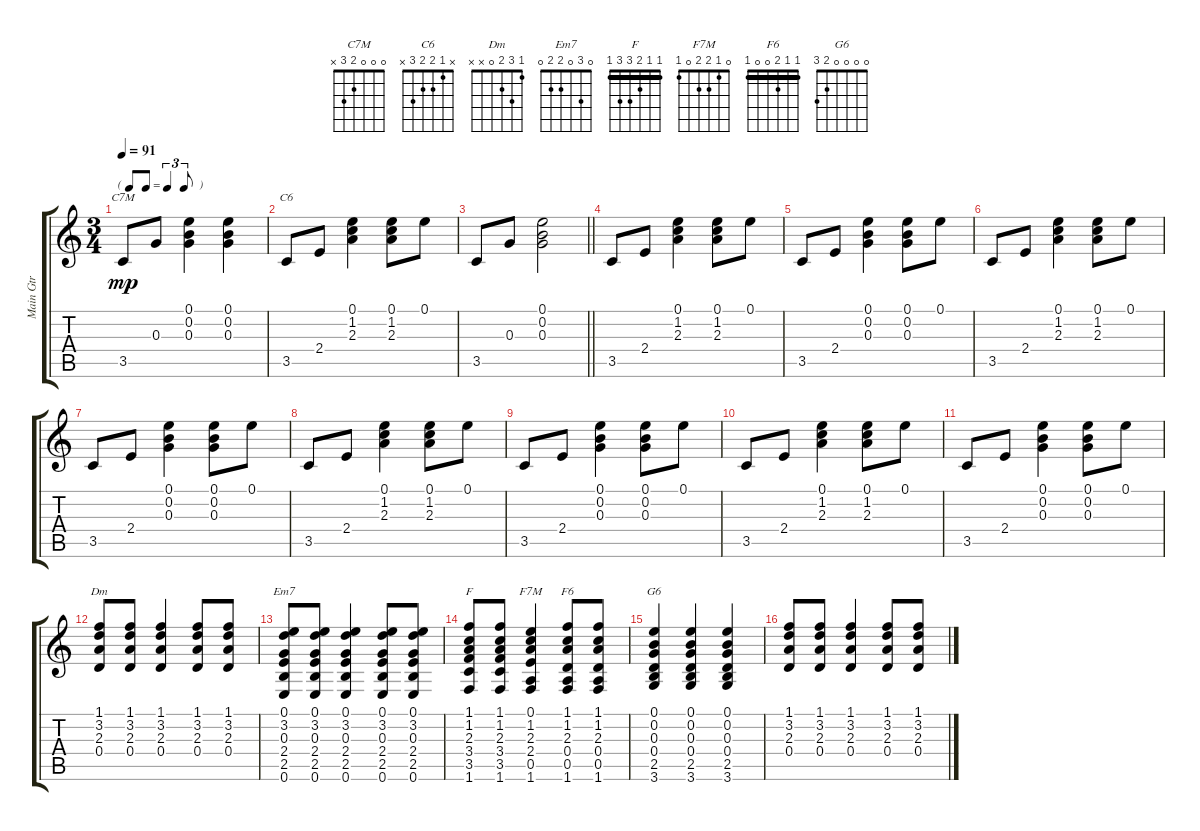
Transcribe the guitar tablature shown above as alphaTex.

\track ("Main Gtr" "Main Gtr") {instrument acousticguitarsteel}
\staff {score tabs}
\tuning (E4 B3 G3 D3 A2 E2) {hide}
\chord ("C7M" 0 0 0 2 3 x)
\chord ("C6" x 1 2 2 3 x)
\chord ("Dm" 1 3 2 0 x x)
\chord ("Em7" 0 3 0 2 2 0)
\chord ("F" 1 1 2 3 3 1) {barre 1}
\chord ("F7M" 0 1 2 2 0 1)
\chord ("F6" 1 1 2 0 0 1) {barre 1}
\chord ("G6" 0 0 0 0 2 3)
\ts (3 4)
\tf triplet8th
\tempo 91
\clef g2
\ks c
3.5.8{ch "C7M" dy mp} 0.3.8 (0.1 0.2 0.3).4 (0.1 0.2 0.3).4 |
3.5.8{ch "C6"} 2.4.8 (0.1 1.2 2.3).4 (0.1 1.2 2.3).8 0.1.8 |
\barLineRight lightlight
3.5.8 0.3.8 (0.1 0.2 0.3).2 |
3.5.8 2.4.8 (0.1 1.2 2.3).4 (0.1 1.2 2.3).8 0.1.8 |
3.5.8 2.4.8 (0.1 0.2 0.3).4 (0.1 0.2 0.3).8 0.1.8 |
3.5.8 2.4.8 (0.1 1.2 2.3).4 (0.1 1.2 2.3).8 0.1.8 |
3.5.8 2.4.8 (0.1 0.2 0.3).4 (0.1 0.2 0.3).8 0.1.8 |
3.5.8 2.4.8 (0.1 1.2 2.3).4 (0.1 1.2 2.3).8 0.1.8 |
3.5.8 2.4.8 (0.1 0.2 0.3).4 (0.1 0.2 0.3).8 0.1.8 |
3.5.8 2.4.8 (0.1 1.2 2.3).4 (0.1 1.2 2.3).8 0.1.8 |
3.5.8 2.4.8 (0.1 0.2 0.3).4 (0.1 0.2 0.3).8 0.1.8 |
(1.1 3.2 2.3 0.4).8{ch "Dm"} (1.1 3.2 2.3 0.4).8 (1.1 3.2 2.3 0.4).4 (1.1 3.2 2.3 0.4).8 (1.1 3.2 2.3 0.4).8 |
(0.1 3.2 0.3 2.4 2.5 0.6).8{ch "Em7"} (0.1 3.2 0.3 2.4 2.5 0.6).8 (0.1 3.2 0.3 2.4 2.5 0.6).4 (0.1 3.2 0.3 2.4 2.5 0.6).8 (0.1 3.2 0.3 2.4 2.5 0.6).8 |
(1.1 1.2 2.3 3.4 3.5 1.6).8{ch "F"} (1.1 1.2 2.3 3.4 3.5 1.6).8 (0.1 1.2 2.3 2.4 0.5 1.6).4{ch "F7M"} (1.1 1.2 2.3 0.4 0.5 1.6).8{ch "F6"} (1.1 1.2 2.3 0.4 0.5 1.6).8 |
(0.1 0.2 0.3 0.4 2.5 3.6).4{ch "G6"} (0.1 0.2 0.3 0.4 2.5 3.6).4 (0.1 0.2 0.3 0.4 2.5 3.6).4 |
(1.1 3.2 2.3 0.4).8 (1.1 3.2 2.3 0.4).8 (1.1 3.2 2.3 0.4).4 (1.1 3.2 2.3 0.4).8 (1.1 3.2 2.3 0.4).8
